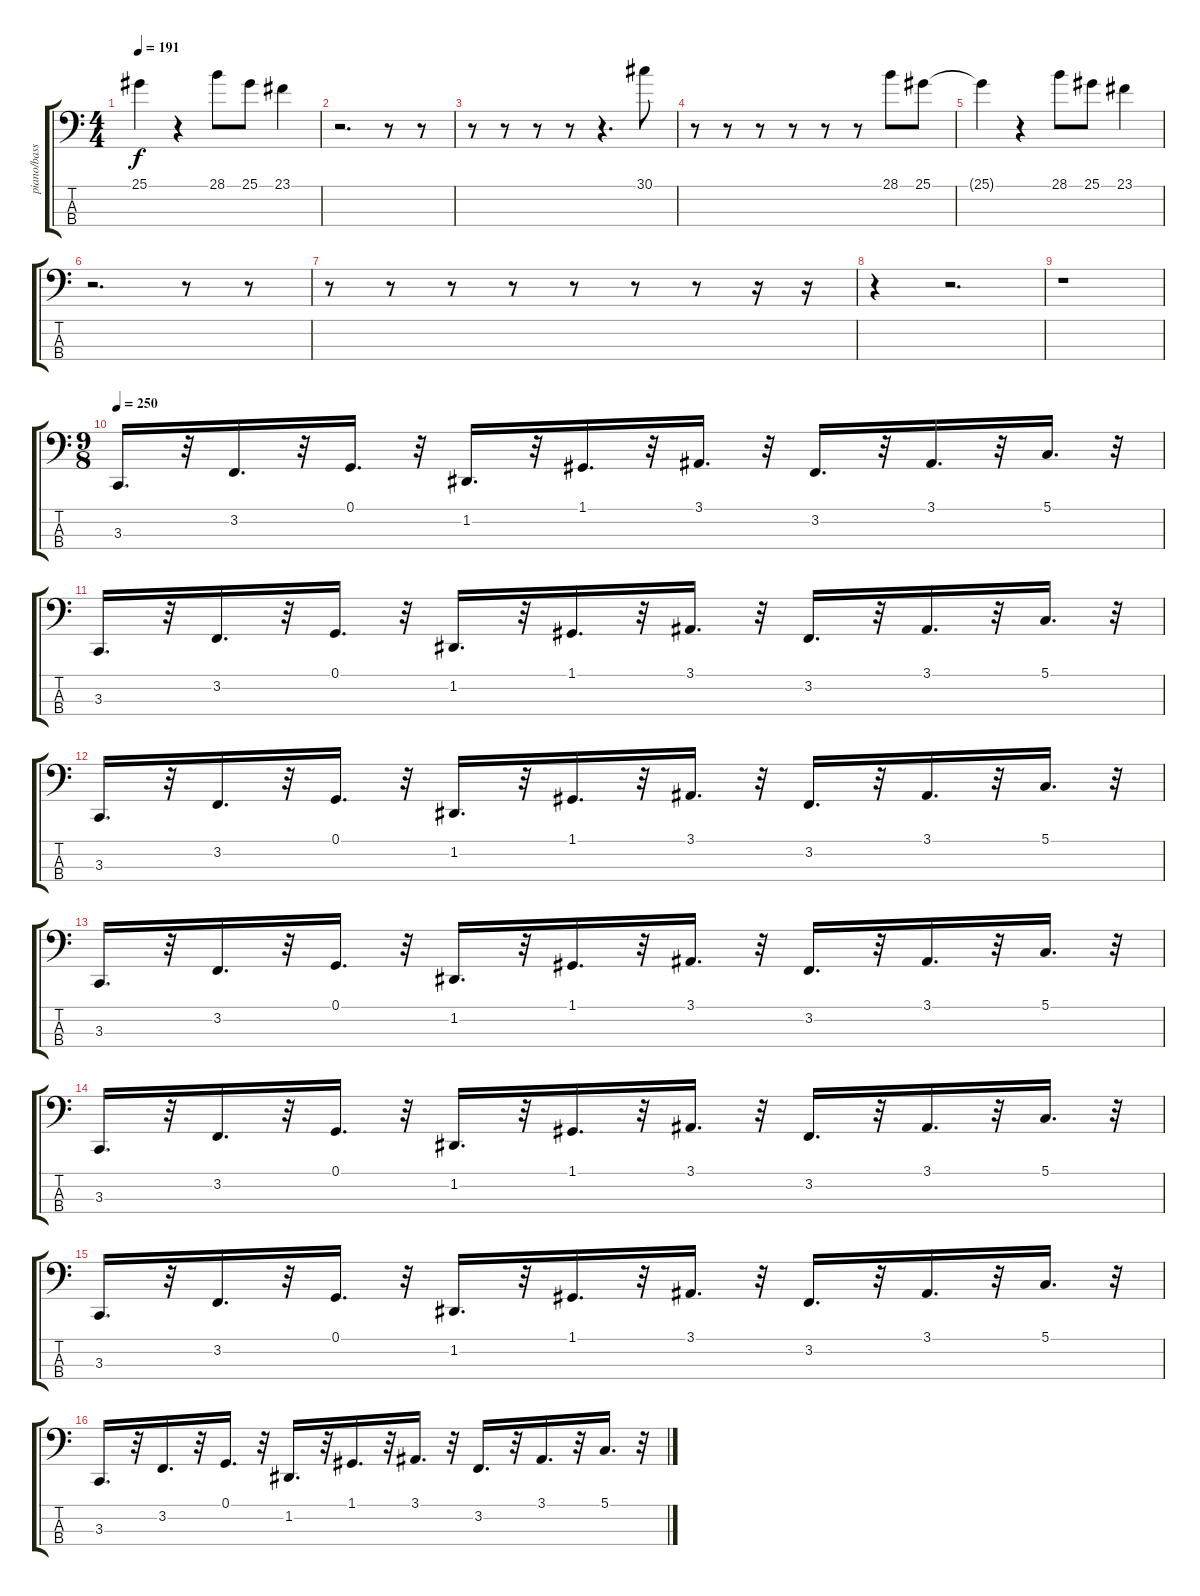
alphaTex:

\track ("piano/bass          " "piano/bass") {instrument percussiveorgan}
\staff {score tabs}
\tuning (G2 D2 A1 E1) {hide}
\ts (4 4)
\tempo 191
\clef f4
\ks c
25.1{t}.4{dy f} r.4 28.1.8 25.1.8 23.1.4 |
r.2{d} r.8 r.8 |
r.8 r.8 r.8 r.8 r.4{d} 30.1.8 |
r.8 r.8 r.8 r.8 r.8 r.8 28.1.8 25.1.8 |
25.1{t}.4 r.4 28.1.8 25.1.8 23.1.4 |
r.2{d} r.8 r.8 |
r.8 r.8 r.8 r.8 r.8 r.8 r.8 r.16 r.16 |
r.4 r.2{d} |
r.1 |
\ts (9 8)
\tempo 250
3.3.16{d volume 13} r.32 3.2.16{d volume 13} r.32 0.1.16{d} r.32 1.2.16{d} r.32 1.1.16{d} r.32 3.1.16{d} r.32 3.2.16{d} r.32 3.1.16{d} r.32 5.1.16{d} r.32 |
3.3.16{d} r.32 3.2.16{d} r.32 0.1.16{d} r.32 1.2.16{d} r.32 1.1.16{d} r.32 3.1.16{d} r.32 3.2.16{d} r.32 3.1.16{d} r.32 5.1.16{d} r.32 |
3.3.16{d} r.32 3.2.16{d} r.32 0.1.16{d} r.32 1.2.16{d} r.32 1.1.16{d} r.32 3.1.16{d} r.32 3.2.16{d} r.32 3.1.16{d} r.32 5.1.16{d} r.32 |
3.3.16{d} r.32 3.2.16{d} r.32 0.1.16{d} r.32 1.2.16{d} r.32 1.1.16{d} r.32 3.1.16{d} r.32 3.2.16{d} r.32 3.1.16{d} r.32 5.1.16{d} r.32 |
3.3.16{d} r.32 3.2.16{d} r.32 0.1.16{d} r.32 1.2.16{d} r.32 1.1.16{d} r.32 3.1.16{d} r.32 3.2.16{d} r.32 3.1.16{d} r.32 5.1.16{d} r.32 |
3.3.16{d} r.32 3.2.16{d} r.32 0.1.16{d} r.32 1.2.16{d} r.32 1.1.16{d} r.32 3.1.16{d} r.32 3.2.16{d} r.32 3.1.16{d} r.32 5.1.16{d} r.32 |
3.3.16{d} r.32 3.2.16{d} r.32 0.1.16{d} r.32 1.2.16{d} r.32 1.1.16{d} r.32 3.1.16{d} r.32 3.2.16{d} r.32 3.1.16{d} r.32 5.1.16{d} r.32
